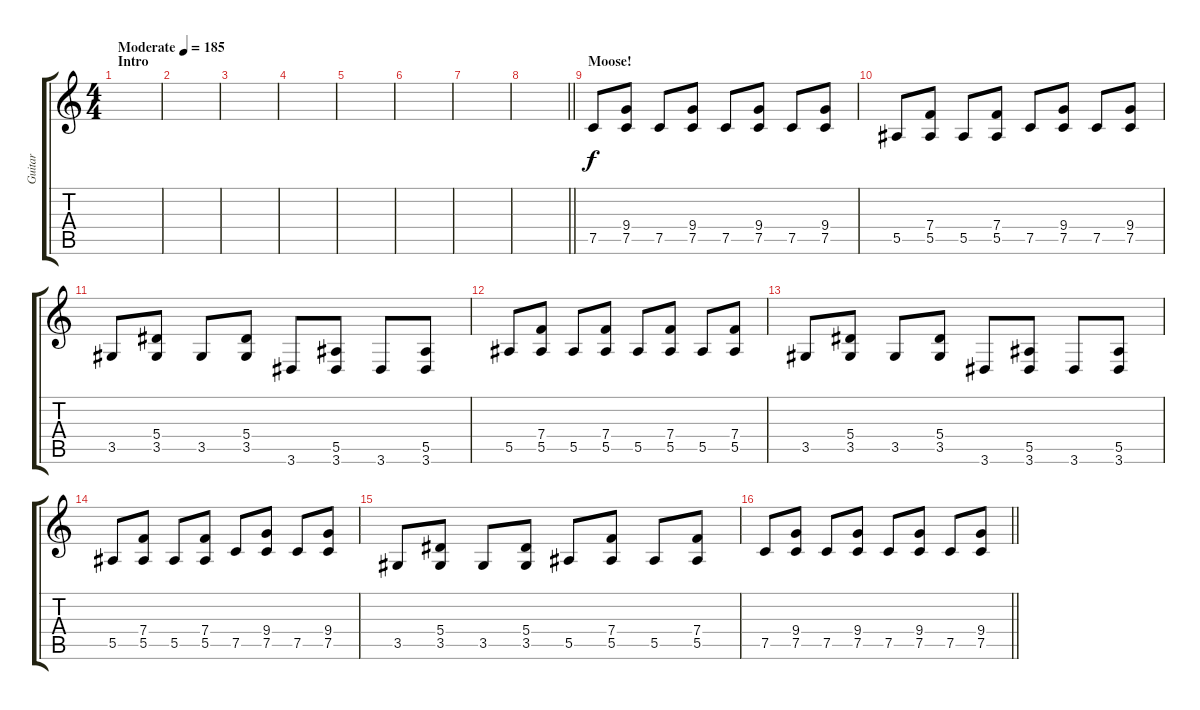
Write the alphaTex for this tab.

\track ("Guitar" "Guitar") {instrument distortionguitar}
\staff {score tabs}
\tuning (C4 G3 Eb3 Bb2 F2 C2) {hide}
\ts (4 4)
\section ("" "Intro")
\tempo (185 "Moderate")
\clef g2
\ks c
|
|
|
|
|
|
|
\barLineRight lightlight
|
\section ("" "Moose!")
7.5.8 (9.4 7.5).8 7.5.8 (9.4 7.5).8 7.5.8 (9.4 7.5).8 7.5.8 (9.4 7.5).8 |
5.5.8 (7.4 5.5).8 5.5.8 (7.4 5.5).8 7.5.8 (9.4 7.5).8 7.5.8 (9.4 7.5).8 |
3.5.8 (5.4 3.5).8 3.5.8 (5.4 3.5).8 3.6.8 (5.5 3.6).8 3.6.8 (5.5 3.6).8 |
5.5.8 (7.4 5.5).8 5.5.8 (7.4 5.5).8 5.5.8 (7.4 5.5).8 5.5.8 (7.4 5.5).8 |
3.5.8 (5.4 3.5).8 3.5.8 (5.4 3.5).8 3.6.8 (5.5 3.6).8 3.6.8 (5.5 3.6).8 |
5.5.8 (7.4 5.5).8 5.5.8 (7.4 5.5).8 7.5.8 (9.4 7.5).8 7.5.8 (9.4 7.5).8 |
3.5.8 (5.4 3.5).8 3.5.8 (5.4 3.5).8 5.5.8 (7.4 5.5).8 5.5.8 (7.4 5.5).8 |
\barLineRight lightlight
7.5.8 (9.4 7.5).8 7.5.8 (9.4 7.5).8 7.5.8 (9.4 7.5).8 7.5.8 (9.4 7.5).8
